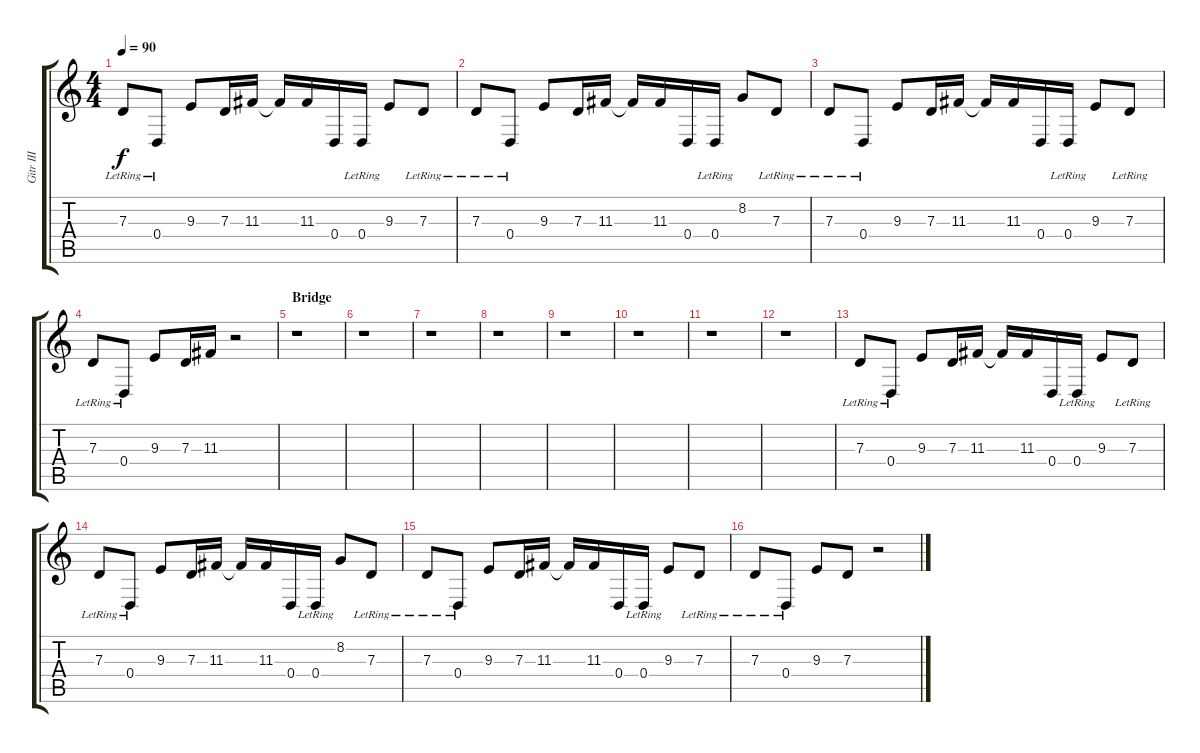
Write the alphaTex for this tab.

\track ("Gitr III" "Gitr III") {instrument sitar}
\staff {score tabs}
\tuning (E4 B3 G3 D3 A2 D2) {hide}
\ts (4 4)
\tempo 90
\clef g2
\ks c
7.3{lr}.8{dy f} 0.4{lr}.8 9.3.8 7.3.16 11.3.16 11.3{t}.16 11.3.16 0.4.16 0.4{lr}.16 9.3.8 7.3{lr}.8 |
7.3{lr}.8 0.4{lr}.8 9.3.8 7.3.16 11.3.16 11.3{t}.16 11.3.16 0.4.16 0.4{lr}.16 8.2.8 7.3{lr}.8 |
7.3{lr}.8 0.4{lr}.8 9.3.8 7.3.16 11.3.16 11.3{t}.16 11.3.16 0.4.16 0.4{lr}.16 9.3.8 7.3{lr}.8 |
7.3{lr}.8 0.4{lr}.8 9.3.8 7.3.16 11.3.16 r.2 |
\section ("" "Bridge")
r.1 |
r.1 |
r.1 |
r.1 |
r.1 |
r.1 |
r.1 |
r.1 |
7.3{lr}.8 0.4{lr}.8 9.3.8 7.3.16 11.3.16 11.3{t}.16 11.3.16 0.4.16 0.4{lr}.16 9.3.8 7.3{lr}.8 |
7.3{lr}.8 0.4{lr}.8 9.3.8 7.3.16 11.3.16 11.3{t}.16 11.3.16 0.4.16 0.4{lr}.16 8.2.8 7.3{lr}.8 |
7.3{lr}.8 0.4{lr}.8 9.3.8 7.3.16 11.3.16 11.3{t}.16 11.3.16 0.4.16 0.4{lr}.16 9.3.8 7.3{lr}.8 |
7.3{lr}.8 0.4{lr}.8 9.3.8 7.3.8 r.2
